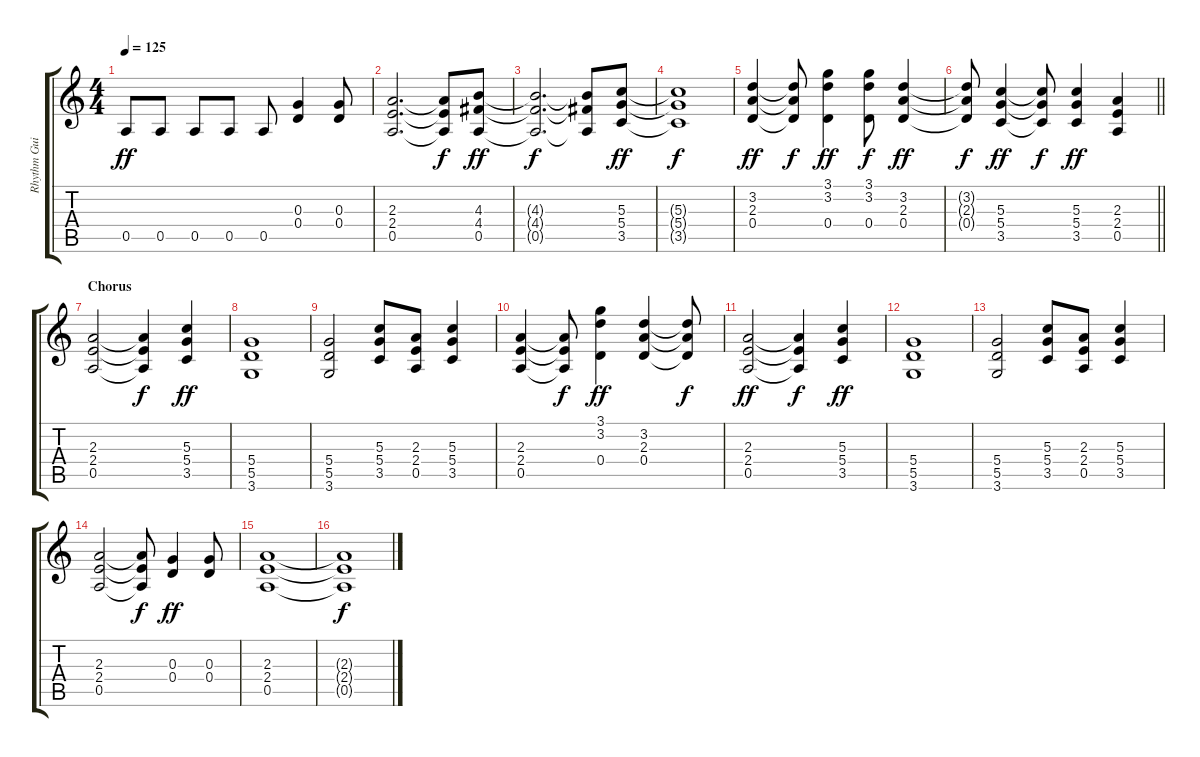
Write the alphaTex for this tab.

\track ("Rhythm Guitar" "Rhythm Gui") {instrument distortionguitar}
\staff {score tabs}
\tuning (E4 B3 G3 D3 A2 E2) {hide}
\ts (4 4)
\tempo 125
\clef g2
\ks c
0.5.8{dy ff} 0.5.8 0.5.8 0.5.8 0.5.8 (0.3 0.4).4 (0.3 0.4).8 |
(2.3 2.4 0.5).2{d} (2.3{t} 2.4{t} 0.5{t}).8{dy f} (4.3 4.4 0.5).8{dy ff} |
(4.3{t} 4.4{t} 0.5{t}).2{d dy f} (4.3{t} 4.4{t} 0.5{t}).8 (5.3 5.4 3.5).8{dy ff} |
(5.3{t} 5.4{t} 3.5{t}).1{dy f} |
(3.2 2.3 0.4).4{dy ff} (3.2{t} 2.3{t} 0.4{t}).8{dy f} (3.1 3.2 0.4).4{dy ff} (3.1 3.2 0.4).8{dy f} (3.2 2.3 0.4).4{dy ff} |
\barLineRight lightlight
(3.2{t} 2.3{t} 0.4{t}).8{dy f} (5.3 5.4 3.5).4{dy ff} (5.3{t} 5.4{t} 3.5{t}).8{dy f} (5.3 5.4 3.5).4{dy ff} (2.3 2.4 0.5).4 |
\section ("" "Chorus")
(2.3 2.4 0.5).2 (2.3{t} 2.4{t} 0.5{t}).4{dy f} (5.3 5.4 3.5).4{dy ff} |
(5.4 5.5 3.6).1 |
(5.4 5.5 3.6).2 (5.3 5.4 3.5).8 (2.3 2.4 0.5).8 (5.3 5.4 3.5).4 |
(2.3 2.4 0.5).4 (2.3{t} 2.4{t} 0.5{t}).8{dy f} (3.1 3.2 0.4).4{dy ff} (3.2 2.3 0.4).4 (3.2{t} 2.3{t} 0.4{t}).8{dy f} |
(2.3 2.4 0.5).2{dy ff} (2.3{t} 2.4{t} 0.5{t}).4{dy f} (5.3 5.4 3.5).4{dy ff} |
(5.4 5.5 3.6).1 |
(5.4 5.5 3.6).2 (5.3 5.4 3.5).8 (2.3 2.4 0.5).8 (5.3 5.4 3.5).4 |
(2.3 2.4 0.5).2 (2.3{t} 2.4{t} 0.5{t}).8{dy f} (0.3 0.4).4{dy ff} (0.3 0.4).8 |
(2.3 2.4 0.5).1 |
(2.3{t} 2.4{t} 0.5{t}).1{dy f}
